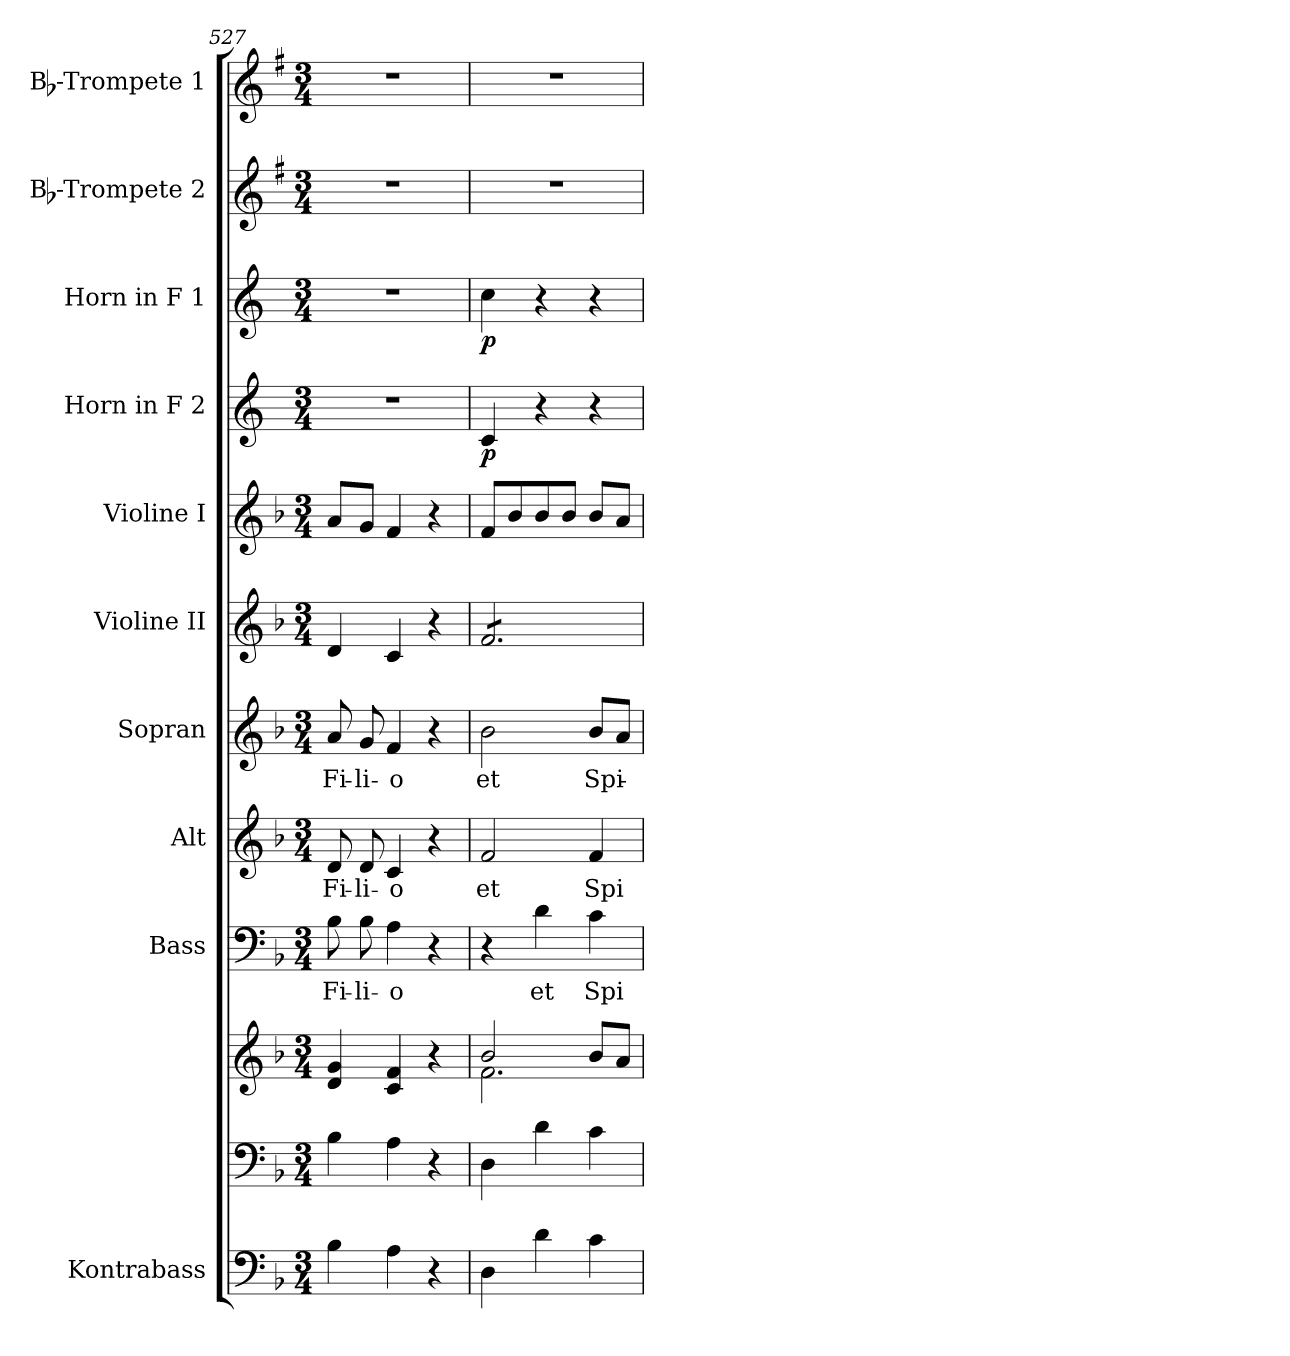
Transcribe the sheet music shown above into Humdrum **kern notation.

**kern	**kern	**kern	**kern	**text	**kern	**text	**kern	**text	**kern	**kern	**kern	**dynam	**kern	**dynam	**kern	**kern
*part11	*part10	*part10	*part9	*part9	*part8	*part8	*part7	*part7	*part6	*part5	*part4	*part4	*part3	*part3	*part2	*part1
*staff12	*staff11	*staff10	*staff9	*staff9	*staff8	*staff8	*staff7	*staff7	*staff6	*staff5	*staff4	*staff4	*staff3	*staff3	*staff2	*staff1
*I"Kontrabass	*	*	*I"Bass	*	*I"Alt	*	*I"Sopran	*	*I"Violine II	*I"Violine I	*I"Horn in F 2	*	*I"Horn in F 1	*	*I"Bb-Trompete 2	*I"Bb-Trompete 1
*I'Kb.	*	*	*I'B.	*	*I'A.	*	*I'S.	*	*I'Vl. II	*I'Vl. I	*	*	*	*	*I'Bb Trp. 2	*I'Bb Trp. 1
!!LO:PB:g=z
*clefF4	*clefF4	*clefG2	*clefF4	*	*clefG2	*	*clefG2	*	*clefG2	*clefG2	*clefG2	*	*clefG2	*	*clefG2	*clefG2
*ITrd7c12	*	*	*	*	*	*	*	*	*	*	*ITrd4c7	*	*ITrd4c7	*	*ITrd1c2	*ITrd1c2
*k[b-]	*k[b-]	*k[b-]	*k[b-]	*	*k[b-]	*	*k[b-]	*	*k[b-]	*k[b-]	*k[b-]	*	*k[b-]	*	*k[b-]	*k[b-]
*F:	*F:	*F:	*F:	*	*F:	*	*F:	*	*F:	*F:	*F:	*	*F:	*	*F:	*F:
*M3/4	*M3/4	*M3/4	*M3/4	*	*M3/4	*	*M3/4	*	*M3/4	*M3/4	*M3/4	*	*M3/4	*	*M3/4	*M3/4
=527	=527	=527	=527	=527	=527	=527	=527	=527	=527	=527	=527	=527	=527	=527	=527	=527
!	!	!	!	!LO:LY:b	!	!LO:LY:b	!	!LO:LY:b	!	!	!	!	!	!	!	!
4BB-\	4B-\	4d/ 4g/	8B-\	Fi-	8d/	Fi-	8a/	Fi-	4d/	8a/L	2.r	.	2.r	.	2.r	2.r
!	!	!	!	!LO:LY:b	!	!LO:LY:b	!	!LO:LY:b	!	!	!	!	!	!	!	!
.	.	.	8B-\	-li-	8d/	-li-	8g/	-li-	.	8g/J	.	.	.	.	.	.
!	!	!	!	!LO:LY:b	!	!LO:LY:b	!	!LO:LY:b	!	!	!	!	!	!	!	!
4AA\	4A\	4c/ 4f/	4A\	-o	4c/	-o	4f/	-o	4c/	4f/	.	.	.	.	.	.
4r	4r	4r	4r	.	4r	.	4r	.	4r	4r	.	.	.	.	.	.
=528	=528	=528	=528	=528	=528	=528	=528	=528	=528	=528	=528	=528	=528	=528	=528	=528
*	*	*^	*	*	*	*	*	*	*	*	*	*	*	*	*	*
!	!	!	!	!	!	!	!LO:LY:b	!	!LO:LY:b	!	!	!	!LO:DY:b	!	!LO:DY:b	!	!
*	*	*	*	*	*	*	*	*	*	*tremolo	*	*	*	*	*	*	*
4DD\	4D\	2b-/	2.f\	4r	.	2f/	et	2b-\	et	8f/L	8f/L	4F/	p	4f\	p	2.r	2.r
.	.	.	.	.	.	.	.	.	.	8f/	8b-/	.	.	.	.	.	.
!	!	!	!	!	!LO:LY:b	!	!	!	!	!	!	!	!	!	!	!	!
4D\	4d\	.	.	4d\	et	.	.	.	.	8f/	8b-/	4r	.	4r	.	.	.
.	.	.	.	.	.	.	.	.	.	8f/	8b-/J	.	.	.	.	.	.
!	!	!	!	!	!LO:LY:b	!	!LO:LY:b	!	!LO:LY:b	!	!	!	!	!	!	!	!
4C\	4c\	8b-/L	.	4c\	Spi-	4f/	Spi-	8b-/L	Spi-	8f/	8b-/L	4r	.	4r	.	.	.
.	.	8a/J	.	.	.	.	.	8a/J	.	8f/J	8a/J	.	.	.	.	.	.
*	*	*	*	*	*	*	*	*	*	*Xtremolo	*	*	*	*	*	*	*
*	*	*v	*v	*	*	*	*	*	*	*	*	*	*	*	*	*	*
=	=	=	=	=	=	=	=	=	=	=	=	=	=	=	=	=
*-	*-	*-	*-	*-	*-	*-	*-	*-	*-	*-	*-	*-	*-	*-	*-	*-
